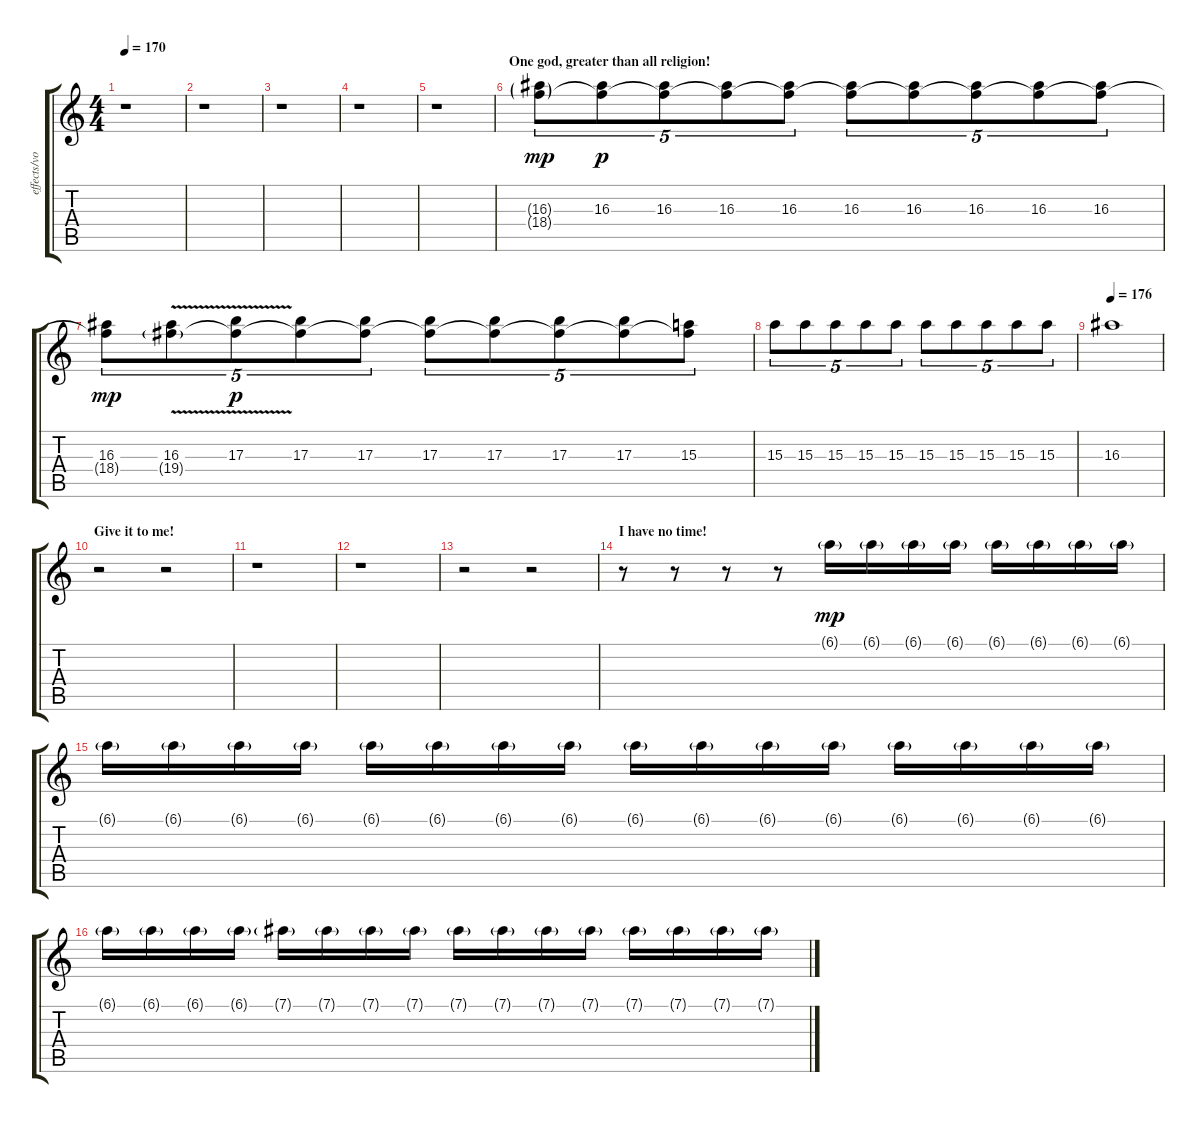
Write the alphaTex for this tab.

\track ("effects/vocals" "effects/vo") {instrument electricguitarjazz}
\staff {score tabs}
\tuning (Eb4 B3 Gb3 B2 Gb2 B1) {hide}
\ts (4 4)
\tempo 170
\clef g2
\ks c
r.1{dy ppp} |
r.1 |
r.1 |
r.1 |
r.1 |
\section ("" "One god, greater than all religion!")
(16.3{g} 18.4{g}).8{tu (5 4) dy mp} (16.3 18.4{t}).8{tu (5 4) dy p} (16.3 18.4{t}).8{tu (5 4)} (16.3 18.4{t}).8{tu (5 4)} (16.3 18.4{t}).8{tu (5 4)} (16.3 18.4{t}).8{tu (5 4)} (16.3 18.4{t}).8{tu (5 4)} (16.3 18.4{t}).8{tu (5 4)} (16.3 18.4{t}).8{tu (5 4)} (16.3 18.4{t}).8{tu (5 4)} |
(16.3 18.4{t}).8{tu (5 4) dy mp} (16.3 19.4{v g}).8{tu (5 4)} (17.3 19.4{t}).8{tu (5 4) dy p} (17.3 19.4{t}).8{tu (5 4)} (17.3 19.4{t}).8{tu (5 4)} (17.3 19.4{t}).8{tu (5 4)} (17.3 19.4{t}).8{tu (5 4)} (17.3 19.4{t}).8{tu (5 4)} (17.3 19.4{t}).8{tu (5 4)} (15.3 19.4{t}).8{tu (5 4)} |
15.3.8{tu (5 4)} 15.3.8{tu (5 4)} 15.3.8{tu (5 4)} 15.3.8{tu (5 4)} 15.3.8{tu (5 4)} 15.3.8{tu (5 4)} 15.3.8{tu (5 4)} 15.3.8{tu (5 4)} 15.3.8{tu (5 4)} 15.3.8{tu (5 4)} |
\tempo 176
16.3.1 |
\section ("" "Give it to me!")
r.2 r.2 |
r.1 |
r.1 |
r.2 r.2 |
\section ("" "I have no time!")
r.8 r.8 r.8 r.8 6.1{g}.16{dy mp} 6.1{g}.16 6.1{g}.16 6.1{g}.16 6.1{g}.16 6.1{g}.16 6.1{g}.16 6.1{g}.16 |
6.1{g}.16 6.1{g}.16 6.1{g}.16 6.1{g}.16 6.1{g}.16 6.1{g}.16 6.1{g}.16 6.1{g}.16 6.1{g}.16 6.1{g}.16 6.1{g}.16 6.1{g}.16 6.1{g}.16 6.1{g}.16 6.1{g}.16 6.1{g}.16 |
6.1{g}.16 6.1{g}.16 6.1{g}.16 6.1{g}.16 7.1{g}.16 7.1{g}.16 7.1{g}.16 7.1{g}.16 7.1{g}.16 7.1{g}.16 7.1{g}.16 7.1{g}.16 7.1{g}.16 7.1{g}.16 7.1{g}.16 7.1{g}.16
